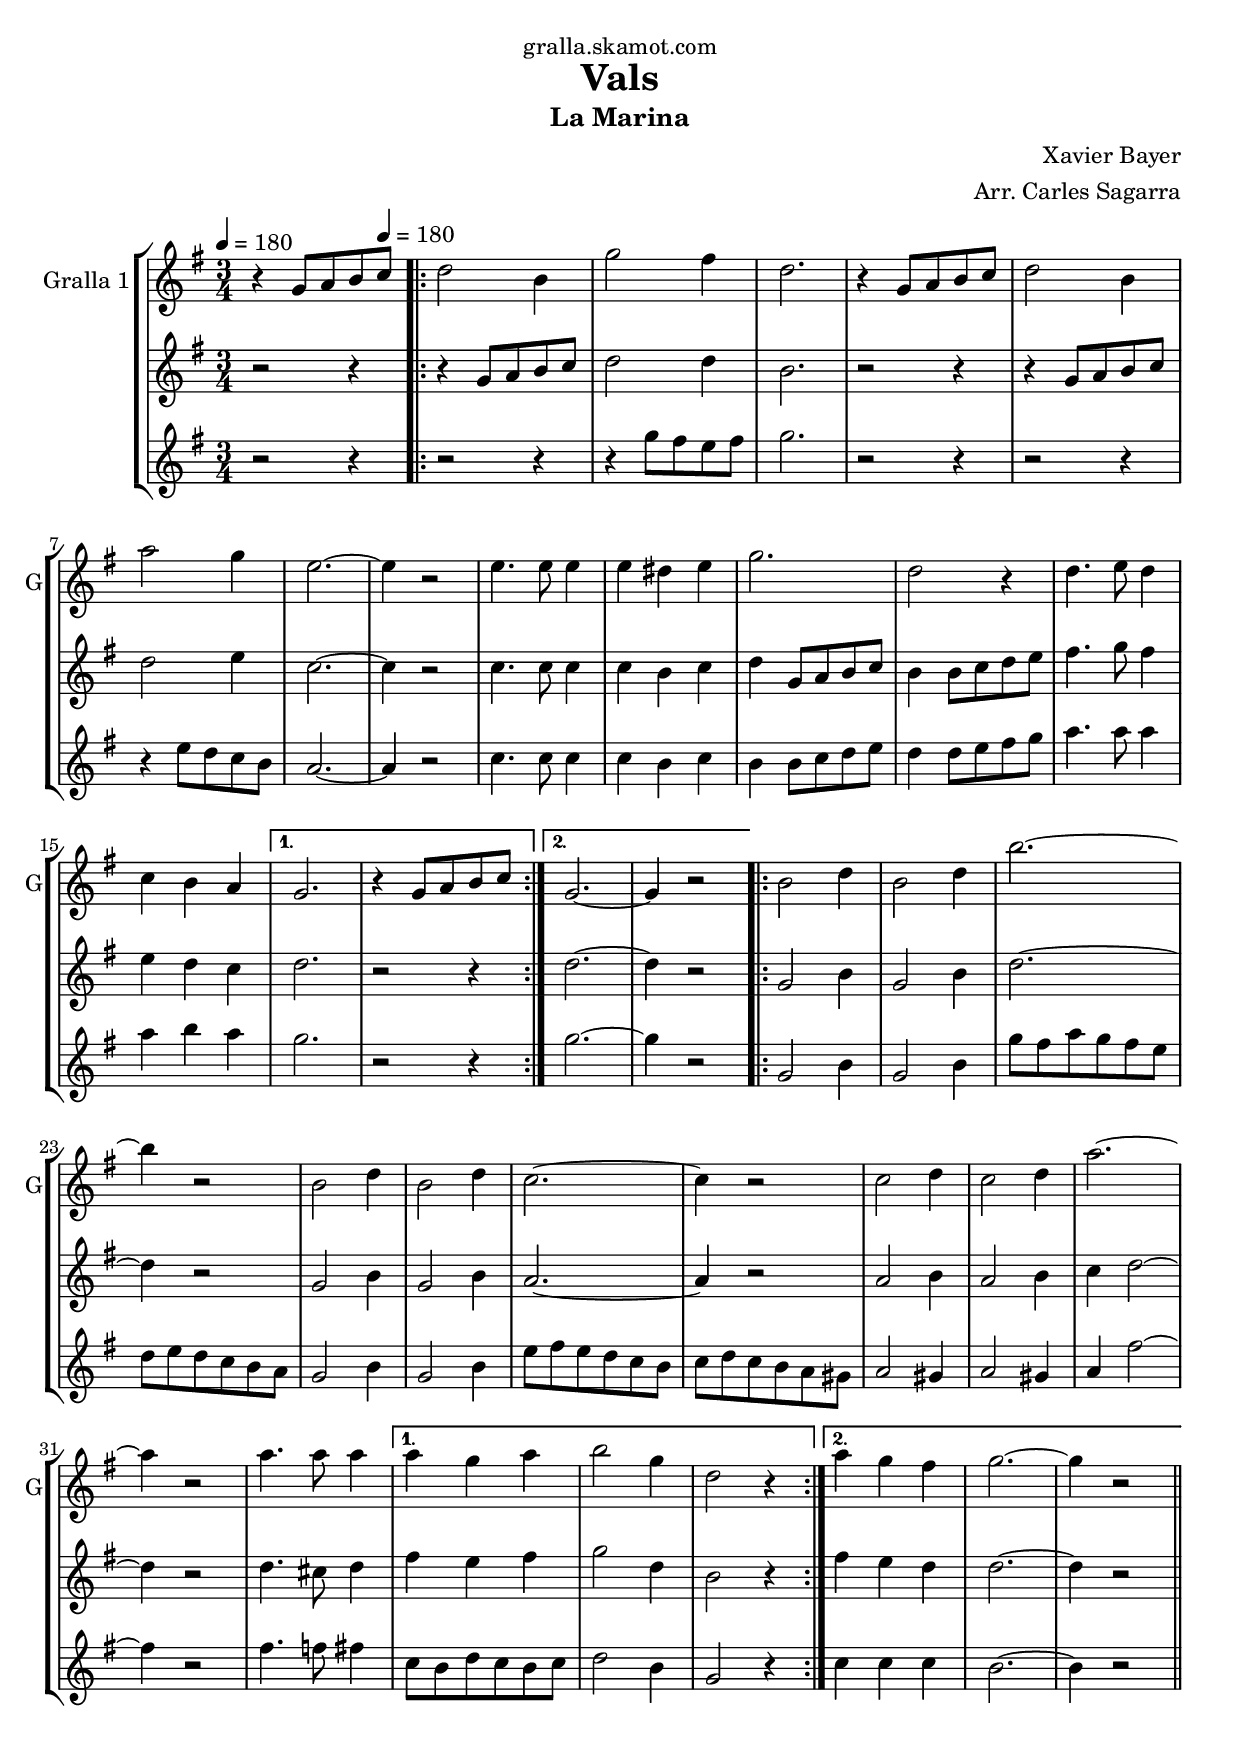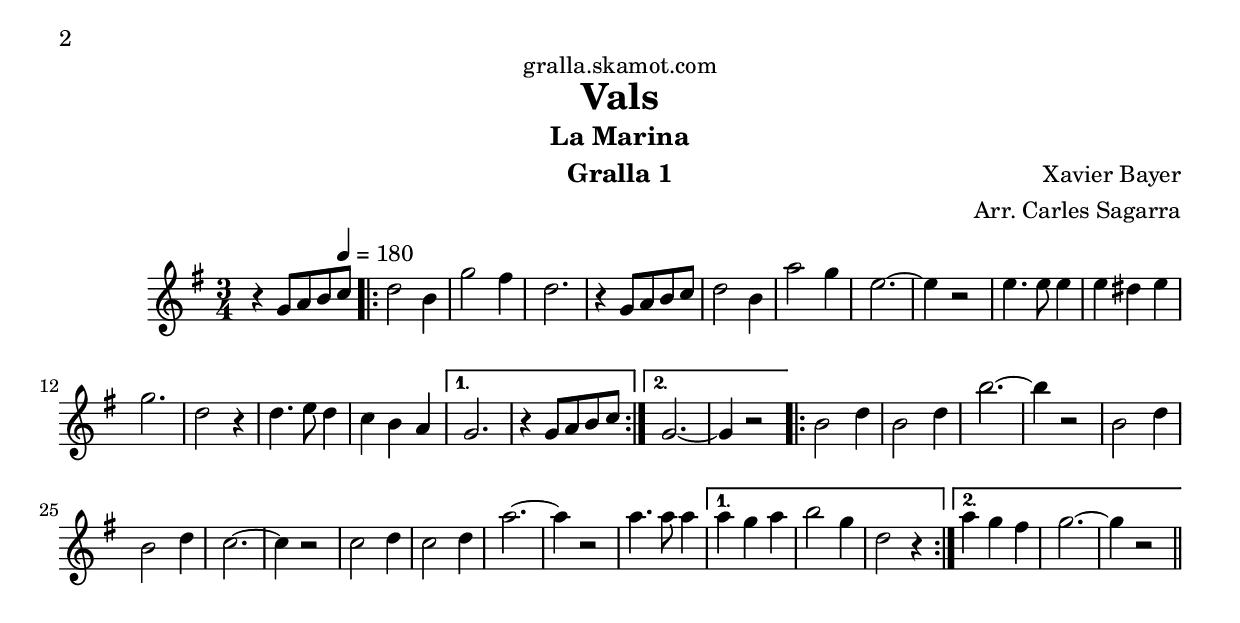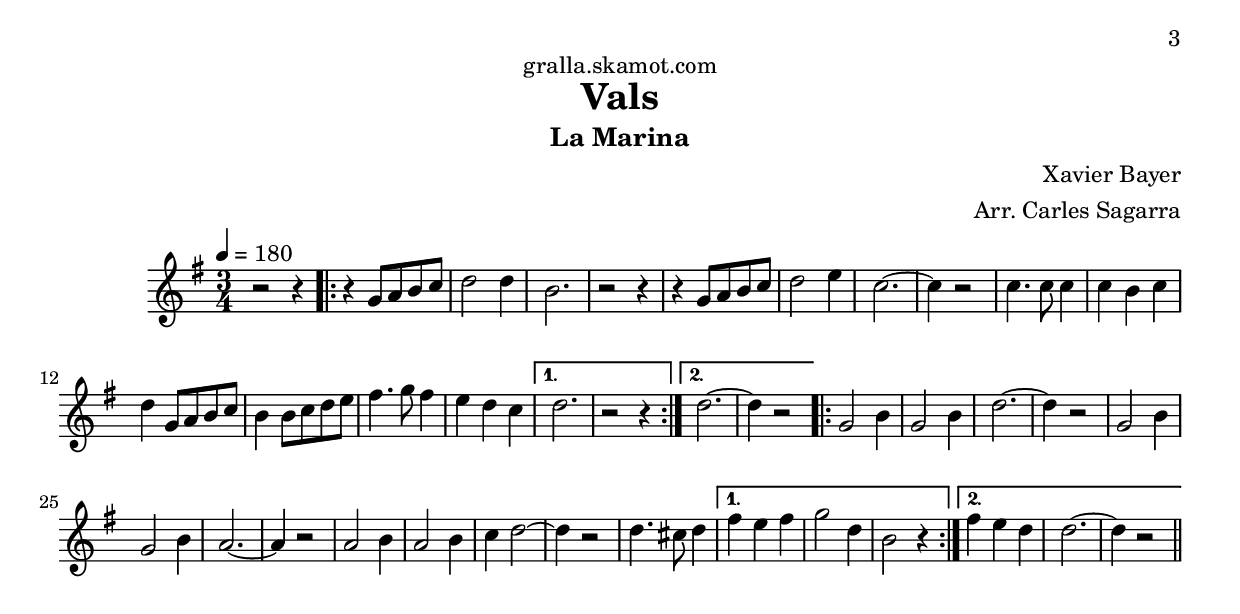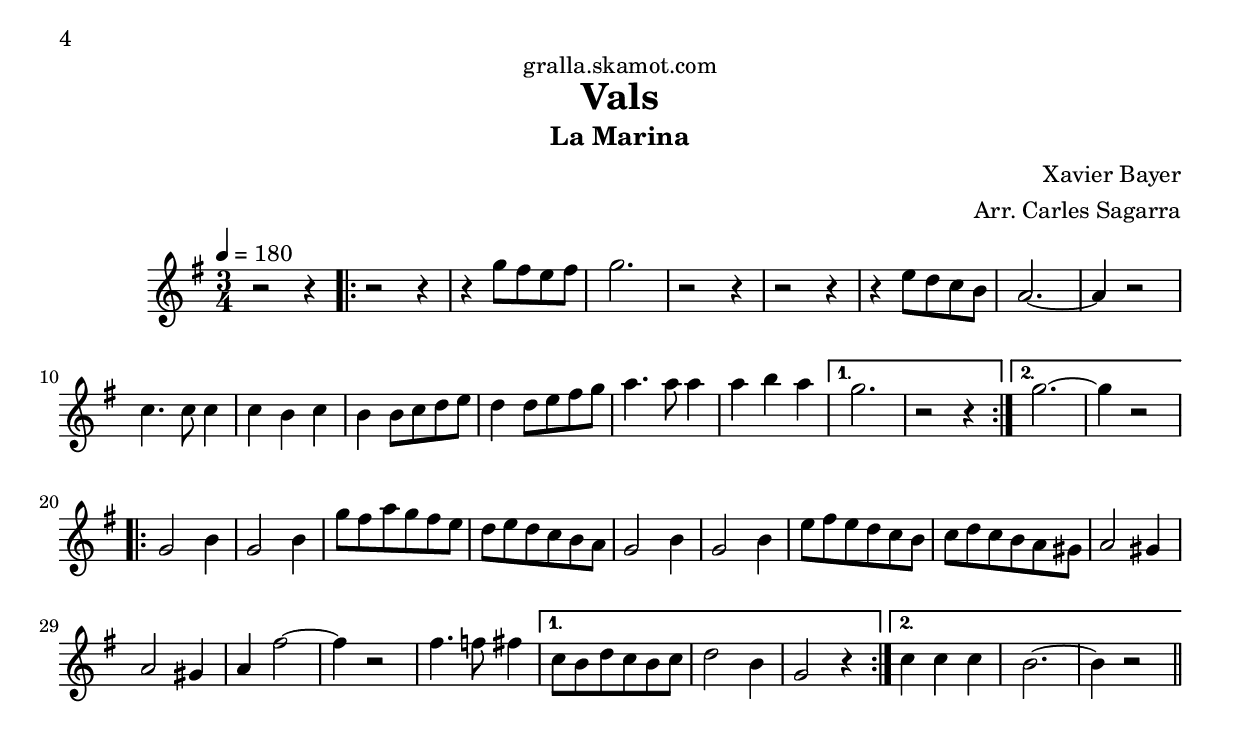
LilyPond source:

\version "2.16.2"

\header {
  dedication="gralla.skamot.com"
  title="Vals"
  subtitle="La Marina"
  subsubtitle=""
  poet=""
  meter=""
  piece=""
  composer="Xavier Bayer"
  arranger="Arr. Carles Sagarra"
  opus=""
  instrument=""
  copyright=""
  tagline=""
}

liniaroAa =
\relative g'
{
  \clef treble
  \key g \major
  \time 3/4
  r4 g8 a b \tempo 4 = 180 c  |
  \repeat volta 2 { d2 b4  |
  g'2 fis4  |
  d2.  |
  %05
  r4 g,8 a b c  |
  d2 b4  |
  a'2 g4  |
  e2. ~  |
  e4 r2  |
  %10
  e4. e8 e4  |
  e4 dis e  |
  g2.  |
  d2 r4  |
  d4. e8 d4  |
  %15
  c4 b a }
  \alternative { { g2.  |
  r4 g8 a b c }
  { g2. ~  |
  g4 r2 } }
  %20
  \repeat volta 2 { b2 d4  |
  b2 d4  |
  b'2. ~  |
  b4 r2  |
  b,2 d4  |
  %25
  b2 d4  |
  c2. ~  |
  c4 r2  |
  c2 d4  |
  c2 d4  |
  %30
  a'2. ~  |
  a4 r2  |
  a4. a8 a4 }
  \alternative { { a4 g a  |
  b2 g4  |
  %35
  d2 r4 }
  { a'4 g fis  |
  g2. ~  |
  g4 r2 } } \bar "||"
}

liniaroAb =
\relative g'
{
  \tempo 4 = 180
  \clef treble
  \key g \major
  \time 3/4
  r2 r4  |
  \repeat volta 2 { r4 g8 a b c  |
  d2 d4  |
  b2.  |
  %05
  r2 r4  |
  r4 g8 a b c  |
  d2 e4  |
  c2. ~  |
  c4 r2  |
  %10
  c4. c8 c4  |
  c4 b c  |
  d4 g,8 a b c  |
  b4 b8 c d e  |
  fis4. g8 fis4  |
  %15
  e4 d c }
  \alternative { { d2.  |
  r2 r4 }
  { d2. ~  |
  d4 r2 } }
  %20
  \repeat volta 2 { g,2 b4  |
  g2 b4  |
  d2. ~  |
  d4 r2  |
  g,2 b4  |
  %25
  g2 b4  |
  a2. ~  |
  a4 r2  |
  a2 b4  |
  a2 b4  |
  %30
  c4 d2 ~  |
  d4 r2  |
  d4. cis8 d4 }
  \alternative { { fis4 e fis  |
  g2 d4  |
  %35
  b2 r4 }
  { fis'4 e d  |
  d2. ~  |
  d4 r2 } } \bar "||"
}

liniaroAc =
\relative g''
{
  \tempo 4 = 180
  \clef treble
  \key g \major
  \time 3/4
  r2 r4  |
  \repeat volta 2 { r2 r4  |
  r4 g8 fis e fis  |
  g2.  |
  %05
  r2 r4  |
  r2 r4  |
  r4 e8 d c b  |
  a2. ~  |
  a4 r2  |
  %10
  c4. c8 c4  |
  c4 b c  |
  b4 b8 c d e  |
  d4 d8 e fis g  |
  a4. a8 a4  |
  %15
  a4 b a }
  \alternative { { g2.  |
  r2 r4 }
  { g2. ~  |
  g4 r2 } }
  %20
  \repeat volta 2 { g,2 b4  |
  g2 b4  |
  g'8 fis a g fis e  |
  d8 e d c b a  |
  g2 b4  |
  %25
  g2 b4  |
  e8 fis e d c b  |
  c8 d c b a gis  |
  a2 gis4  |
  a2 gis4  |
  %30
  a4 fis'2 ~  |
  fis4 r2  |
  fis4. f8 fis4 }
  \alternative { { c8 b d c b c  |
  d2 b4  |
  %35
  g2 r4 }
  { c4 c c  |
  b2. ~  |
  b4 r2 } } \bar "||"
}

\bookpart {
  \score {
    \new StaffGroup {
      \override Score.RehearsalMark #'self-alignment-X = #LEFT
      <<
        \new Staff \with {instrumentName = #"Gralla 1" shortInstrumentName = #"G"} \liniaroAa
        \new Staff \with {instrumentName = #"" shortInstrumentName = #" "} \liniaroAb
        \new Staff \with {instrumentName = #"" shortInstrumentName = #" "} \liniaroAc
      >>
    }
    \layout {}
  }
  \score { \unfoldRepeats
    \new StaffGroup {
      \override Score.RehearsalMark #'self-alignment-X = #LEFT
      <<
        \new Staff \with {instrumentName = #"Gralla 1" shortInstrumentName = #"G"} \liniaroAa
        \new Staff \with {instrumentName = #"" shortInstrumentName = #" "} \liniaroAb
        \new Staff \with {instrumentName = #"" shortInstrumentName = #" "} \liniaroAc
      >>
    }
    \midi {
      \set Staff.midiInstrument = "oboe"
      \set DrumStaff.midiInstrument = "drums"
    }
  }
}

\bookpart {
  \header {instrument="Gralla 1"}
  \score {
    \new StaffGroup {
      \override Score.RehearsalMark #'self-alignment-X = #LEFT
      <<
        \new Staff \liniaroAa
      >>
    }
    \layout {}
  }
  \score { \unfoldRepeats
    \new StaffGroup {
      \override Score.RehearsalMark #'self-alignment-X = #LEFT
      <<
        \new Staff \liniaroAa
      >>
    }
    \midi {
      \set Staff.midiInstrument = "oboe"
      \set DrumStaff.midiInstrument = "drums"
    }
  }
}

\bookpart {
  \header {instrument=""}
  \score {
    \new StaffGroup {
      \override Score.RehearsalMark #'self-alignment-X = #LEFT
      <<
        \new Staff \liniaroAb
      >>
    }
    \layout {}
  }
  \score { \unfoldRepeats
    \new StaffGroup {
      \override Score.RehearsalMark #'self-alignment-X = #LEFT
      <<
        \new Staff \liniaroAb
      >>
    }
    \midi {
      \set Staff.midiInstrument = "oboe"
      \set DrumStaff.midiInstrument = "drums"
    }
  }
}

\bookpart {
  \header {instrument=""}
  \score {
    \new StaffGroup {
      \override Score.RehearsalMark #'self-alignment-X = #LEFT
      <<
        \new Staff \liniaroAc
      >>
    }
    \layout {}
  }
  \score { \unfoldRepeats
    \new StaffGroup {
      \override Score.RehearsalMark #'self-alignment-X = #LEFT
      <<
        \new Staff \liniaroAc
      >>
    }
    \midi {
      \set Staff.midiInstrument = "oboe"
      \set DrumStaff.midiInstrument = "drums"
    }
  }
}

